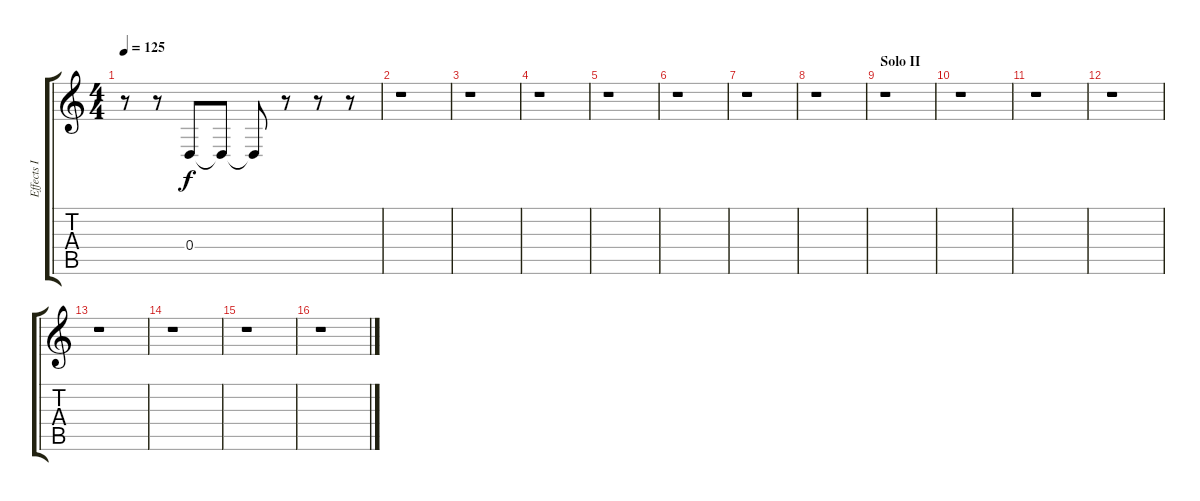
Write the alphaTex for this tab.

\track ("Effects I" "Effects I") {instrument pad6metallic}
\staff {score tabs}
\tuning (E4 B3 G3 D3 A2 E2) {hide}
\ts (4 4)
\tempo 125
\clef g2
\ks c
r.8{dy f} r.8 0.4.8 0.4{t}.8 0.4{t}.8 r.8 r.8 r.8 |
r.1 |
r.1 |
r.1 |
r.1 |
r.1 |
r.1 |
r.1 |
\section ("" "Solo II")
r.1 |
r.1 |
r.1 |
r.1 |
r.1 |
r.1 |
r.1 |
r.1
